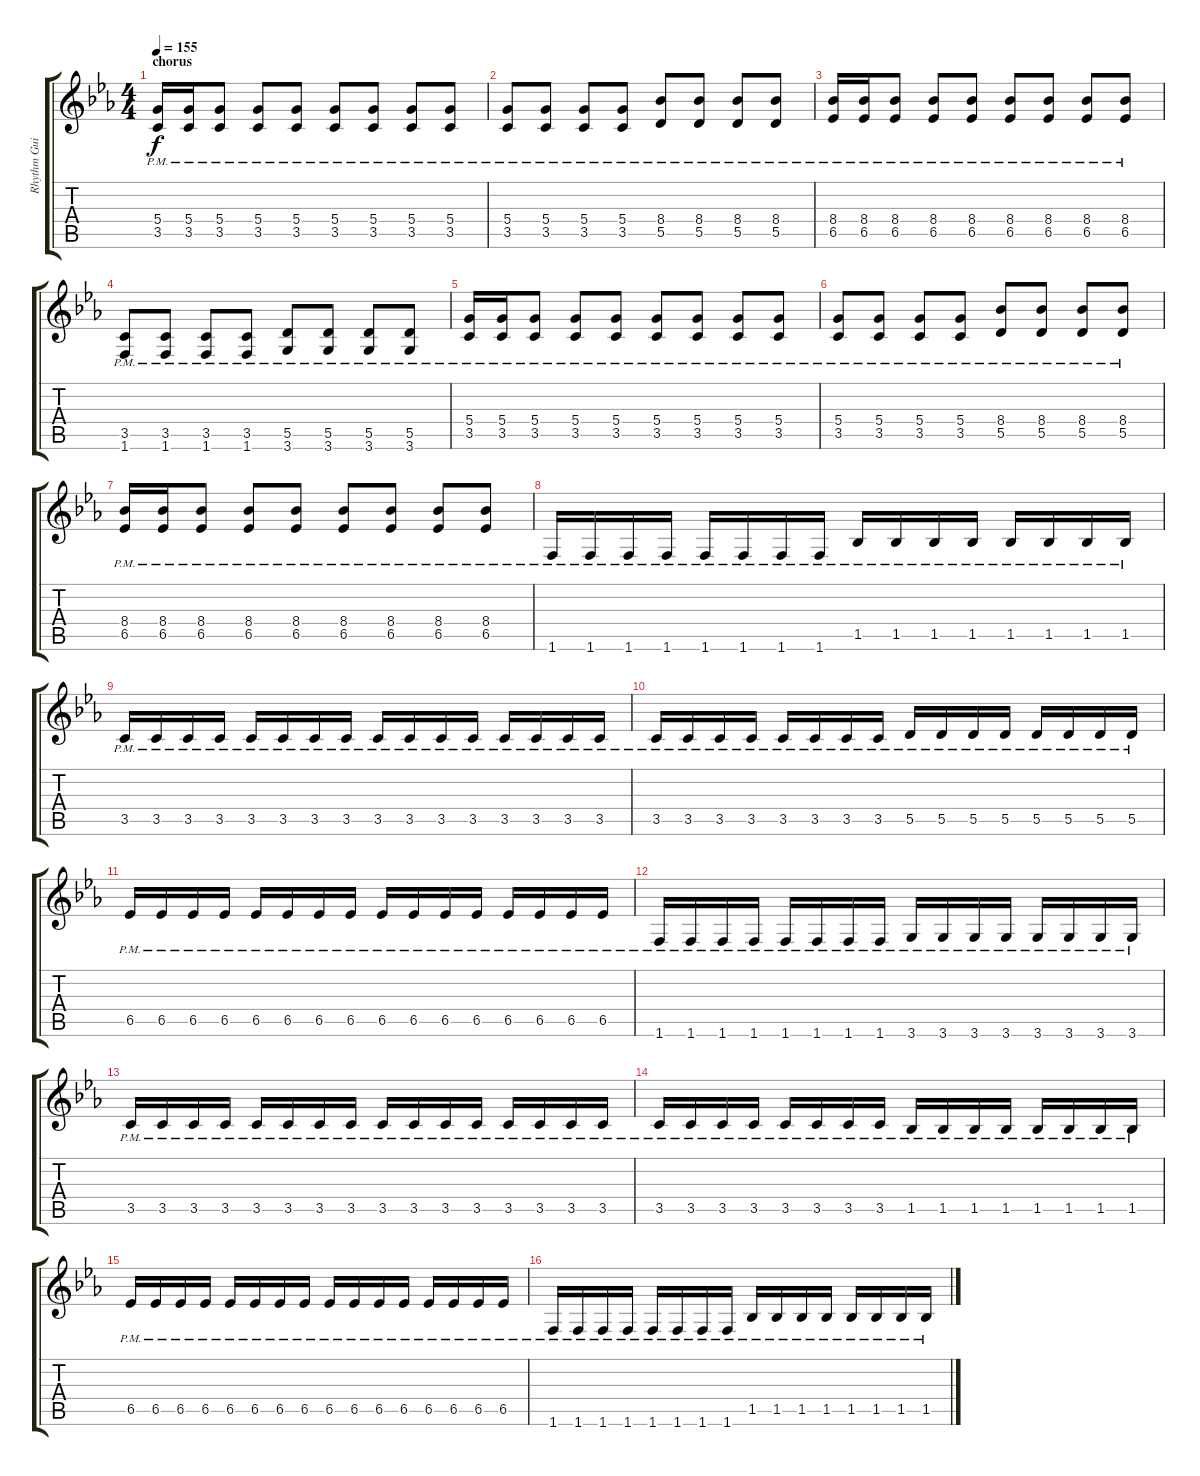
\track ("Rhythm Guitar 2" "Rhythm Gui") {instrument distortionguitar}
\staff {score tabs}
\tuning (E4 B3 G3 D3 A2 E2) {hide}
\ts (4 4)
\section ("" "chorus")
\tempo 155
\clef g2
\ks cminor
(5.4{pm} 3.5{pm}).16{dy f} (5.4{pm} 3.5{pm}).16 (5.4{pm} 3.5{pm}).8 (5.4{pm} 3.5{pm}).8 (5.4{pm} 3.5{pm}).8 (5.4{pm} 3.5{pm}).8 (5.4{pm} 3.5{pm}).8 (5.4{pm} 3.5{pm}).8 (5.4{pm} 3.5{pm}).8 |
(5.4{pm} 3.5{pm}).8 (5.4{pm} 3.5{pm}).8 (5.4{pm} 3.5{pm}).8 (5.4{pm} 3.5{pm}).8 (8.4{pm} 5.5{pm}).8 (8.4{pm} 5.5{pm}).8 (8.4{pm} 5.5{pm}).8 (8.4{pm} 5.5{pm}).8 |
(8.4{pm} 6.5{pm}).16 (8.4{pm} 6.5{pm}).16 (8.4{pm} 6.5{pm}).8 (8.4{pm} 6.5{pm}).8 (8.4{pm} 6.5{pm}).8 (8.4{pm} 6.5{pm}).8 (8.4{pm} 6.5{pm}).8 (8.4{pm} 6.5{pm}).8 (8.4{pm} 6.5{pm}).8 |
(3.5{pm} 1.6{pm}).8 (3.5{pm} 1.6{pm}).8 (3.5{pm} 1.6{pm}).8 (3.5{pm} 1.6{pm}).8 (5.5{pm} 3.6{pm}).8 (5.5{pm} 3.6{pm}).8 (5.5{pm} 3.6{pm}).8 (5.5{pm} 3.6{pm}).8 |
(5.4{pm} 3.5{pm}).16 (5.4{pm} 3.5{pm}).16 (5.4{pm} 3.5{pm}).8 (5.4{pm} 3.5{pm}).8 (5.4{pm} 3.5{pm}).8 (5.4{pm} 3.5{pm}).8 (5.4{pm} 3.5{pm}).8 (5.4{pm} 3.5{pm}).8 (5.4{pm} 3.5{pm}).8 |
(5.4{pm} 3.5{pm}).8 (5.4{pm} 3.5{pm}).8 (5.4{pm} 3.5{pm}).8 (5.4{pm} 3.5{pm}).8 (8.4{pm} 5.5{pm}).8 (8.4{pm} 5.5{pm}).8 (8.4{pm} 5.5{pm}).8 (8.4{pm} 5.5{pm}).8 |
(8.4{pm} 6.5{pm}).16 (8.4{pm} 6.5{pm}).16 (8.4{pm} 6.5{pm}).8 (8.4{pm} 6.5{pm}).8 (8.4{pm} 6.5{pm}).8 (8.4{pm} 6.5{pm}).8 (8.4{pm} 6.5{pm}).8 (8.4{pm} 6.5{pm}).8 (8.4{pm} 6.5{pm}).8 |
1.6{pm}.16 1.6{pm}.16 1.6{pm}.16 1.6{pm}.16 1.6{pm}.16 1.6{pm}.16 1.6{pm}.16 1.6{pm}.16 1.5{pm}.16 1.5{pm}.16 1.5{pm}.16 1.5{pm}.16 1.5{pm}.16 1.5{pm}.16 1.5{pm}.16 1.5{pm}.16 |
3.5{pm}.16 3.5{pm}.16 3.5{pm}.16 3.5{pm}.16 3.5{pm}.16 3.5{pm}.16 3.5{pm}.16 3.5{pm}.16 3.5{pm}.16 3.5{pm}.16 3.5{pm}.16 3.5{pm}.16 3.5{pm}.16 3.5{pm}.16 3.5{pm}.16 3.5{pm}.16 |
3.5{pm}.16 3.5{pm}.16 3.5{pm}.16 3.5{pm}.16 3.5{pm}.16 3.5{pm}.16 3.5{pm}.16 3.5{pm}.16 5.5{pm}.16 5.5{pm}.16 5.5{pm}.16 5.5{pm}.16 5.5{pm}.16 5.5{pm}.16 5.5{pm}.16 5.5{pm}.16 |
6.5{pm}.16 6.5{pm}.16 6.5{pm}.16 6.5{pm}.16 6.5{pm}.16 6.5{pm}.16 6.5{pm}.16 6.5{pm}.16 6.5{pm}.16 6.5{pm}.16 6.5{pm}.16 6.5{pm}.16 6.5{pm}.16 6.5{pm}.16 6.5{pm}.16 6.5{pm}.16 |
1.6{pm}.16 1.6{pm}.16 1.6{pm}.16 1.6{pm}.16 1.6{pm}.16 1.6{pm}.16 1.6{pm}.16 1.6{pm}.16 3.6{pm}.16 3.6{pm}.16 3.6{pm}.16 3.6{pm}.16 3.6{pm}.16 3.6{pm}.16 3.6{pm}.16 3.6{pm}.16 |
3.5{pm}.16 3.5{pm}.16 3.5{pm}.16 3.5{pm}.16 3.5{pm}.16 3.5{pm}.16 3.5{pm}.16 3.5{pm}.16 3.5{pm}.16 3.5{pm}.16 3.5{pm}.16 3.5{pm}.16 3.5{pm}.16 3.5{pm}.16 3.5{pm}.16 3.5{pm}.16 |
3.5{pm}.16 3.5{pm}.16 3.5{pm}.16 3.5{pm}.16 3.5{pm}.16 3.5{pm}.16 3.5{pm}.16 3.5{pm}.16 1.5{pm}.16 1.5{pm}.16 1.5{pm}.16 1.5{pm}.16 1.5{pm}.16 1.5{pm}.16 1.5{pm}.16 1.5{pm}.16 |
6.5{pm}.16 6.5{pm}.16 6.5{pm}.16 6.5{pm}.16 6.5{pm}.16 6.5{pm}.16 6.5{pm}.16 6.5{pm}.16 6.5{pm}.16 6.5{pm}.16 6.5{pm}.16 6.5{pm}.16 6.5{pm}.16 6.5{pm}.16 6.5{pm}.16 6.5{pm}.16 |
1.6{pm}.16 1.6{pm}.16 1.6{pm}.16 1.6{pm}.16 1.6{pm}.16 1.6{pm}.16 1.6{pm}.16 1.6{pm}.16 1.5{pm}.16 1.5{pm}.16 1.5{pm}.16 1.5{pm}.16 1.5{pm}.16 1.5{pm}.16 1.5{pm}.16 1.5{pm}.16
